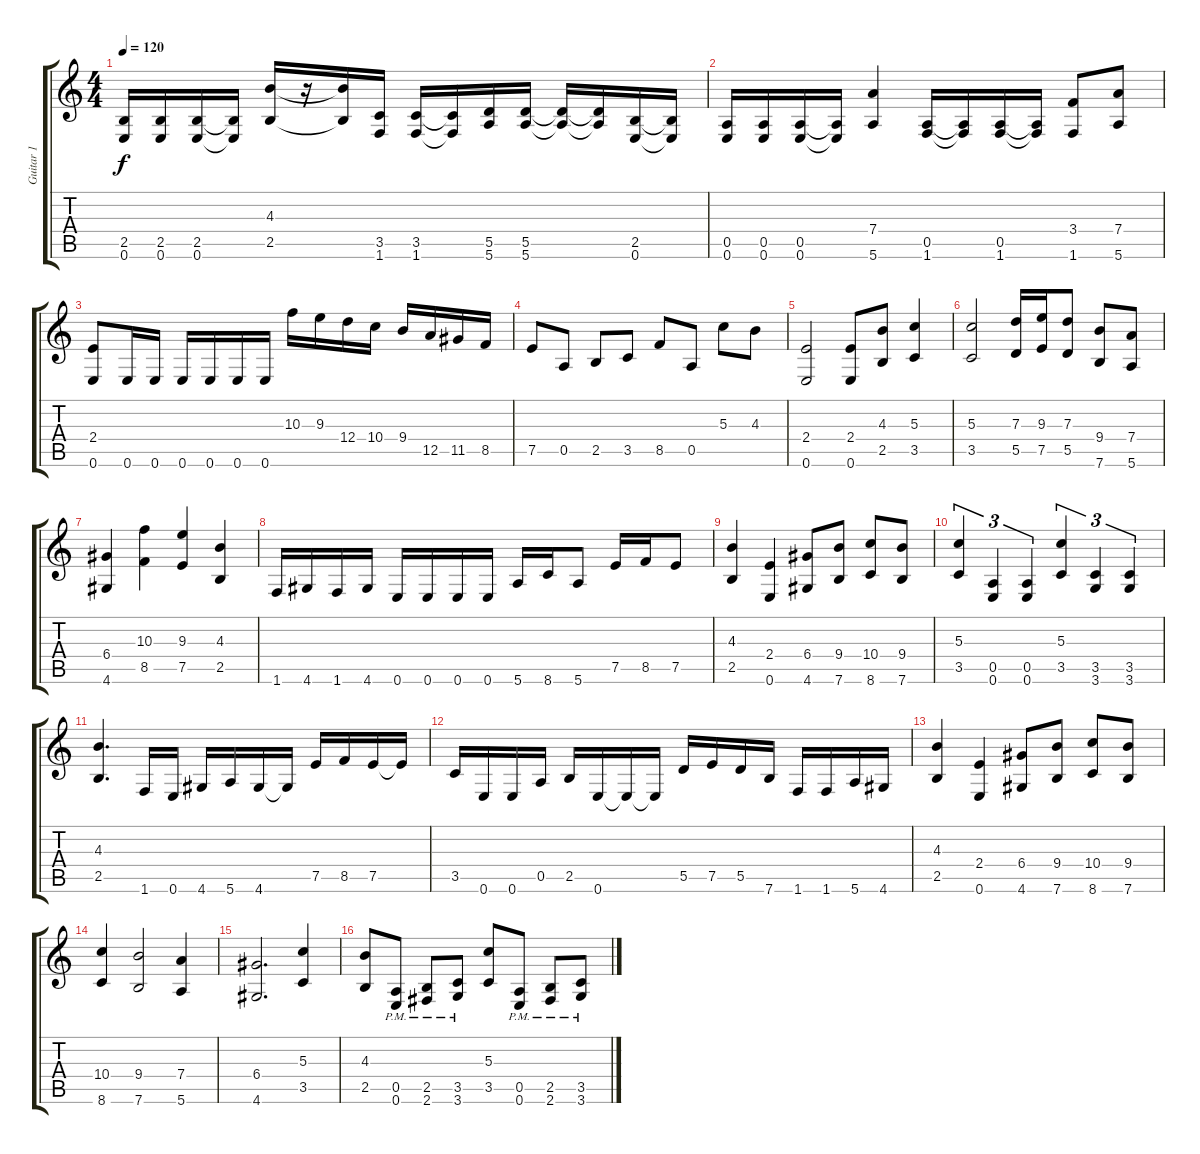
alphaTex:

\track ("Guitar 1" "Guitar 1") {instrument overdrivenguitar}
\staff {score tabs}
\tuning (E4 B3 G3 D3 A2 E2) {hide}
\ts (4 4)
\tempo 120
\clef g2
\ks c
(2.5 0.6).16{dy f} (2.5 0.6).16 (2.5 0.6).16 (2.5{t} 0.6{t}).16 (4.3 2.5).16 r.16 (4.3{t} 2.5{t}).16 (3.5 1.6).16 (3.5 1.6).16 (3.5{t} 1.6{t}).16 (5.5 5.6).16 (5.5 5.6).16 (5.5{t} 5.6{t}).16 (5.5{t} 5.6{t}).16 (2.5 0.6).16 (2.5{t} 0.6{t}).16 |
(0.5 0.6).16 (0.5 0.6).16 (0.5 0.6).16 (0.5{t} 0.6{t}).16 (7.4 5.6).4 (0.5 1.6).16 (0.5{t} 1.6{t}).16 (0.5 1.6).16 (0.5{t} 1.6{t}).16 (3.4 1.6).8 (7.4 5.6).8 |
(2.4 0.6).8 0.6.16 0.6.16 0.6.16 0.6.16 0.6.16 0.6.16 10.3.16 9.3.16 12.4.16 10.4.16 9.4.16 12.5.16 11.5.16 8.5.16 |
7.5.8 0.5.8 2.5.8 3.5.8 8.5.8 0.5.8 5.3.8 4.3.8 |
(2.4 0.6).2 (2.4 0.6).8 (4.3 2.5).8 (5.3 3.5).4 |
(5.3 3.5).2 (7.3 5.5).16 (9.3 7.5).16 (7.3 5.5).8 (9.4 7.6).8 (7.4 5.6).8 |
(6.4 4.6).4 (10.3 8.5).4 (9.3 7.5).4 (4.3 2.5).4 |
1.6.16 4.6.16 1.6.16 4.6.16 0.6.16 0.6.16 0.6.16 0.6.16 5.6.16 8.6.16 5.6.8 7.5.16 8.5.16 7.5.8 |
(4.3 2.5).4 (2.4 0.6).4 (6.4 4.6).8 (9.4 7.6).8 (10.4 8.6).8 (9.4 7.6).8 |
(5.3 3.5).4{tu (3 2)} (0.5 0.6).4{tu (3 2)} (0.5 0.6).4{tu (3 2)} (5.3 3.5).4{tu (3 2)} (3.5 3.6).4{tu (3 2)} (3.5 3.6).4{tu (3 2)} |
(4.3 2.5).4{d} 1.6.16 0.6.16 4.6.16 5.6.16 4.6.16 4.6{t}.16 7.5.16 8.5.16 7.5.16 7.5{t}.16 |
3.5.16 0.6.16 0.6.16 0.5.16 2.5.16 0.6.16 0.6{t}.16 0.6{t}.16 5.5.16 7.5.16 5.5.16 7.6.16 1.6.16 1.6.16 5.6.16 4.6.16 |
(4.3 2.5).4 (2.4 0.6).4 (6.4 4.6).8 (9.4 7.6).8 (10.4 8.6).8 (9.4 7.6).8 |
(10.4 8.6).4 (9.4 7.6).2 (7.4 5.6).4 |
(6.4 4.6).2{d} (5.3 3.5).4 |
(4.3 2.5).8 (0.5{pm} 0.6{pm}).8 (2.5{pm} 2.6{pm}).8 (3.5{pm} 3.6{pm}).8 (5.3 3.5).8 (0.5{pm} 0.6{pm}).8 (2.5{pm} 2.6{pm}).8 (3.5{pm} 3.6{pm}).8
